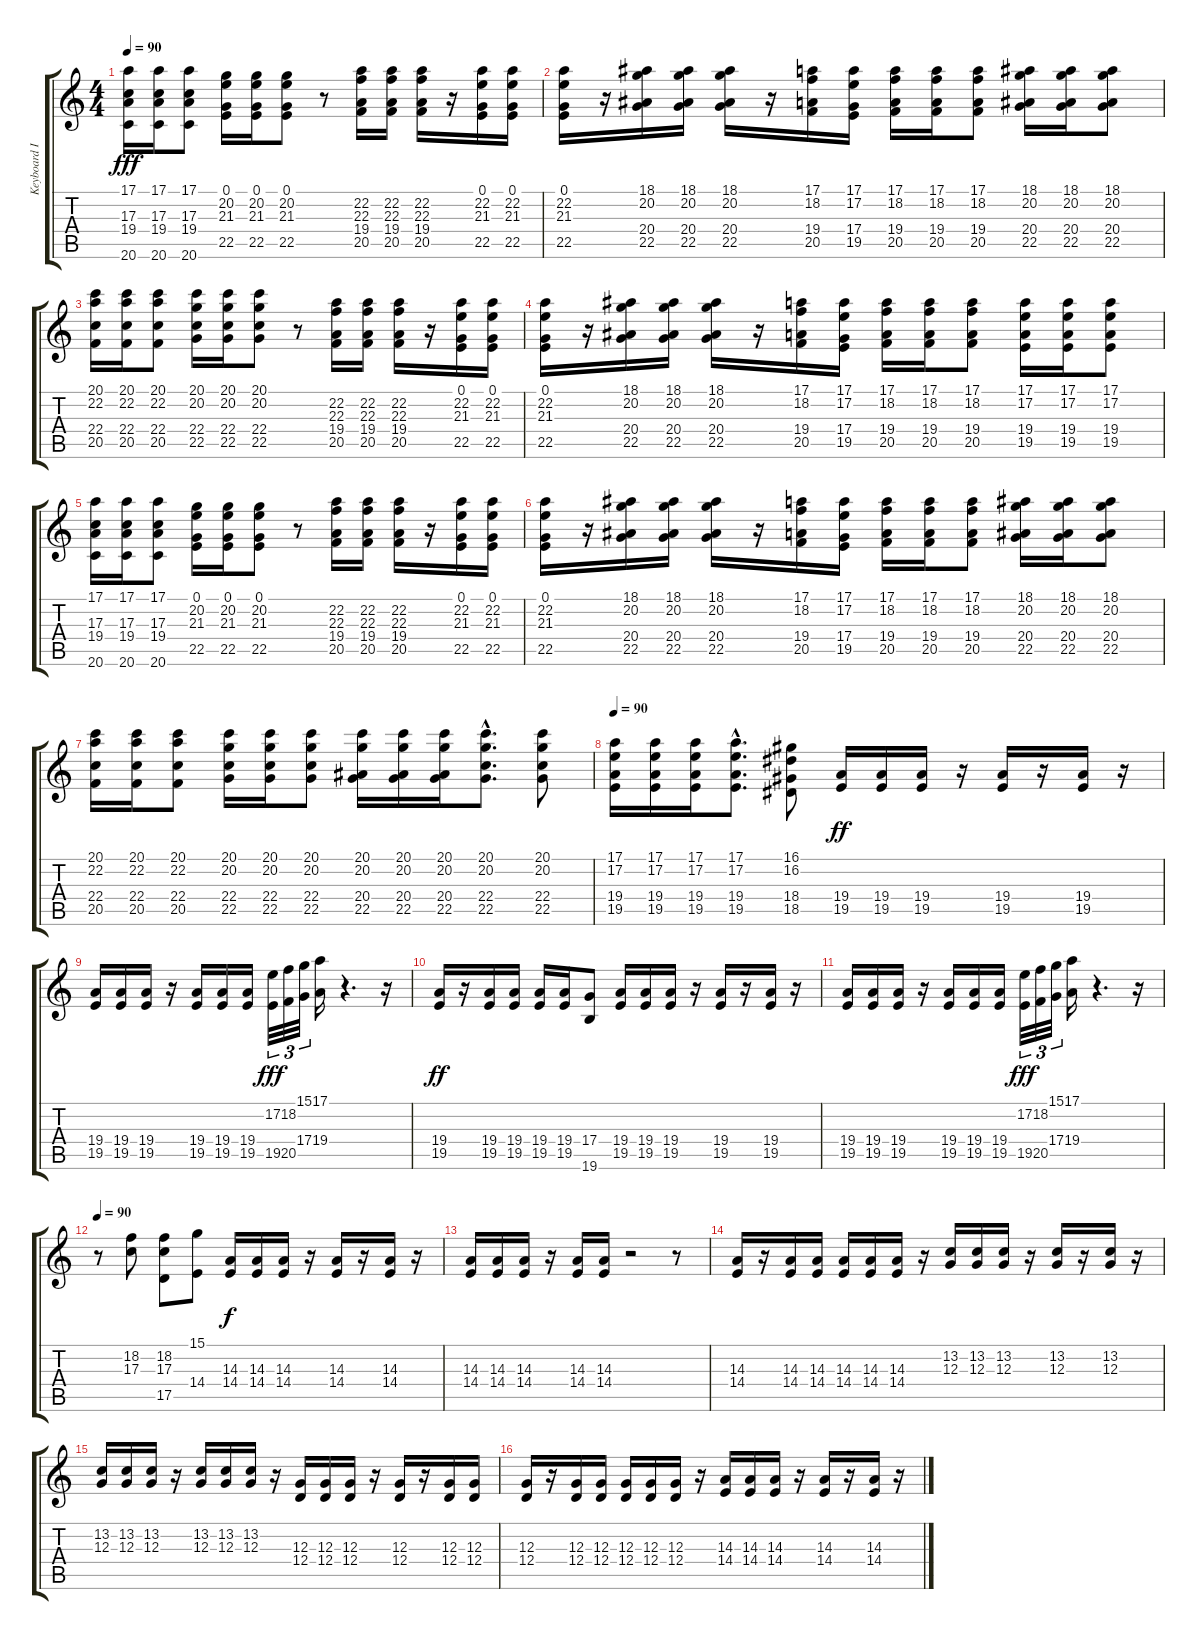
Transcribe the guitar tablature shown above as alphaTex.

\track ("Keyboard I" "Keyboard I") {instrument marimba}
\staff {score tabs}
\tuning (E4 B3 G3 D3 A2 E2) {hide}
\ts (4 4)
\tempo 90
\clef g2
\ks c
(17.1 17.3 19.4 20.6).16{dy fff} (17.1 17.3 19.4 20.6).16 (17.1 17.3 19.4 20.6).8 (0.1 20.2 21.3 22.5).16 (0.1 20.2 21.3 22.5).16 (0.1 20.2 21.3 22.5).8 r.8 (22.2 22.3 19.4 20.5).16 (22.2 22.3 19.4 20.5).16 (22.2 22.3 19.4 20.5).16 r.16 (0.1 22.2 21.3 22.5).16 (0.1 22.2 21.3 22.5).16 |
(0.1 22.2 21.3 22.5).16 r.16 (18.1 20.2 20.4 22.5).16 (18.1 20.2 20.4 22.5).16 (18.1 20.2 20.4 22.5).16 r.16 (17.1 18.2 19.4 20.5).16 (17.1 17.2 17.4 19.5).16 (17.1 18.2 19.4 20.5).16 (17.1 18.2 19.4 20.5).16 (17.1 18.2 19.4 20.5).8 (18.1 20.2 20.4 22.5).16 (18.1 20.2 20.4 22.5).16 (18.1 20.2 20.4 22.5).8 |
(20.1 22.2 22.4 20.5).16 (20.1 22.2 22.4 20.5).16 (20.1 22.2 22.4 20.5).8 (20.1 20.2 22.4 22.5).16 (20.1 20.2 22.4 22.5).16 (20.1 20.2 22.4 22.5).8 r.8 (22.2 22.3 19.4 20.5).16 (22.2 22.3 19.4 20.5).16 (22.2 22.3 19.4 20.5).16 r.16 (0.1 22.2 21.3 22.5).16 (0.1 22.2 21.3 22.5).16 |
(0.1 22.2 21.3 22.5).16 r.16 (18.1 20.2 20.4 22.5).16 (18.1 20.2 20.4 22.5).16 (18.1 20.2 20.4 22.5).16 r.16 (17.1 18.2 19.4 20.5).16 (17.1 17.2 17.4 19.5).16 (17.1 18.2 19.4 20.5).16 (17.1 18.2 19.4 20.5).16 (17.1 18.2 19.4 20.5).8 (17.1 17.2 19.4 19.5).16 (17.1 17.2 19.4 19.5).16 (17.1 17.2 19.4 19.5).8 |
(17.1 17.3 19.4 20.6).16 (17.1 17.3 19.4 20.6).16 (17.1 17.3 19.4 20.6).8 (0.1 20.2 21.3 22.5).16 (0.1 20.2 21.3 22.5).16 (0.1 20.2 21.3 22.5).8 r.8 (22.2 22.3 19.4 20.5).16 (22.2 22.3 19.4 20.5).16 (22.2 22.3 19.4 20.5).16 r.16 (0.1 22.2 21.3 22.5).16 (0.1 22.2 21.3 22.5).16 |
(0.1 22.2 21.3 22.5).16 r.16 (18.1 20.2 20.4 22.5).16 (18.1 20.2 20.4 22.5).16 (18.1 20.2 20.4 22.5).16 r.16 (17.1 18.2 19.4 20.5).16 (17.1 17.2 17.4 19.5).16 (17.1 18.2 19.4 20.5).16 (17.1 18.2 19.4 20.5).16 (17.1 18.2 19.4 20.5).8 (18.1 20.2 20.4 22.5).16 (18.1 20.2 20.4 22.5).16 (18.1 20.2 20.4 22.5).8 |
(20.1 22.2 22.4 20.5).16 (20.1 22.2 22.4 20.5).16 (20.1 22.2 22.4 20.5).8 (20.1 20.2 22.4 22.5).16 (20.1 20.2 22.4 22.5).16 (20.1 20.2 22.4 22.5).8 (20.1 20.2 20.4 22.5).16 (20.1 20.2 20.4 22.5).16 (20.1 20.2 20.4 22.5).16 (20.1{hac} 20.2{hac} 22.4{hac} 22.5{hac}).8{d} (20.1 20.2 22.4 22.5).8 |
\tempo 90
(17.1 17.2 19.4 19.5).16{volume 11 instrument stringensemble1} (17.1 17.2 19.4 19.5).16 (17.1 17.2 19.4 19.5).16 (17.1{hac} 17.2{hac} 19.4{hac} 19.5{hac}).8{d} (16.1 16.2 18.4 18.5).8 (19.4 19.5).16{dy ff} (19.4 19.5).16 (19.4 19.5).16 r.16 (19.4 19.5).16 r.16 (19.4 19.5).16 r.16 |
(19.4 19.5).16 (19.4 19.5).16 (19.4 19.5).16 r.16 (19.4 19.5).16 (19.4 19.5).16 (19.4 19.5).16 (17.2 19.5).32{tu (3 2) dy fff} (18.2 20.5).32{tu (3 2)} (15.1 17.4).32{tu (3 2)} (17.1 19.4).16 r.4{d} r.16 |
(19.4 19.5).16{dy ff} r.16 (19.4 19.5).16 (19.4 19.5).16 (19.4 19.5).16 (19.4 19.5).16 (17.4 19.6).8 (19.4 19.5).16 (19.4 19.5).16 (19.4 19.5).16 r.16 (19.4 19.5).16 r.16 (19.4 19.5).16 r.16 |
(19.4 19.5).16 (19.4 19.5).16 (19.4 19.5).16 r.16 (19.4 19.5).16 (19.4 19.5).16 (19.4 19.5).16 (17.2 19.5).32{tu (3 2) dy fff} (18.2 20.5).32{tu (3 2)} (15.1 17.4).32{tu (3 2)} (17.1 19.4).16 r.4{d} r.16 |
\tempo 90
r.8{volume 11 instrument stringensemble1} (18.2 17.3).8 (18.2 17.3 17.5).8 (15.1 14.4).8 (14.3 14.4).16{dy f} (14.3 14.4).16 (14.3 14.4).16 r.16 (14.3 14.4).16 r.16 (14.3 14.4).16 r.16 |
(14.3 14.4).16 (14.3 14.4).16 (14.3 14.4).16 r.16 (14.3 14.4).16 (14.3 14.4).16 r.2 r.8 |
(14.3 14.4).16 r.16 (14.3 14.4).16 (14.3 14.4).16 (14.3 14.4).16 (14.3 14.4).16 (14.3 14.4).16 r.16 (13.2 12.3).16 (13.2 12.3).16 (13.2 12.3).16 r.16 (13.2 12.3).16 r.16 (13.2 12.3).16 r.16 |
(13.2 12.3).16 (13.2 12.3).16 (13.2 12.3).16 r.16 (13.2 12.3).16 (13.2 12.3).16 (13.2 12.3).16 r.16 (12.3 12.4).16 (12.3 12.4).16 (12.3 12.4).16 r.16 (12.3 12.4).16 r.16 (12.3 12.4).16 (12.3 12.4).16 |
(12.3 12.4).16 r.16 (12.3 12.4).16 (12.3 12.4).16 (12.3 12.4).16 (12.3 12.4).16 (12.3 12.4).16 r.16 (14.3 14.4).16 (14.3 14.4).16 (14.3 14.4).16 r.16 (14.3 14.4).16 r.16 (14.3 14.4).16 r.16
